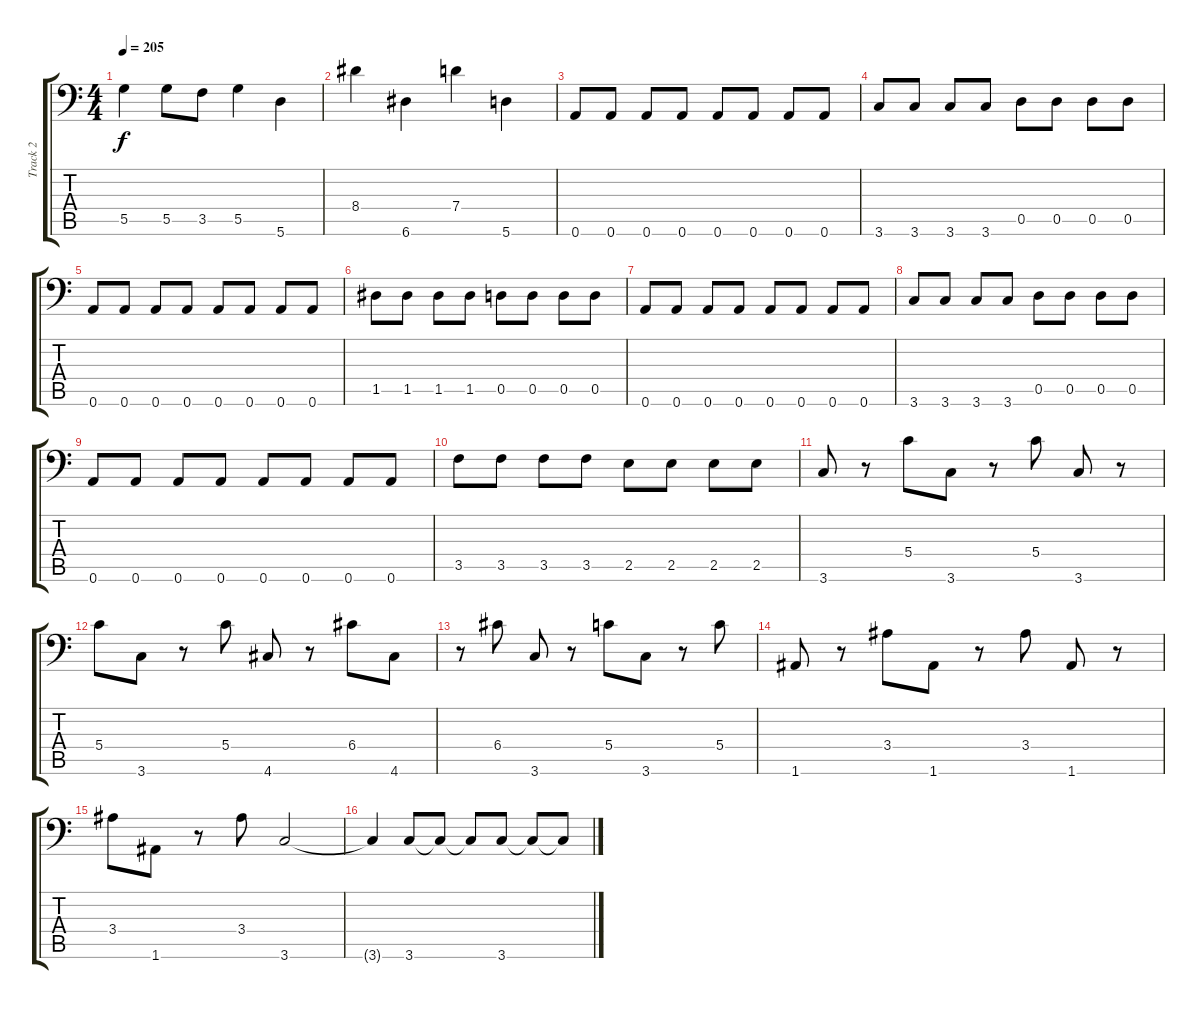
\track ("Track 2" "Track 2") {instrument electricbasspick}
\staff {score tabs}
\tuning (A3 E3 C3 G2 D2 A1) {hide}
\ts (4 4)
\tempo 205
\clef f4
\ks c
5.5.4{dy f} 5.5.8 3.5.8 5.5.4 5.6.4 |
8.4.4 6.6.4 7.4.4 5.6.4 |
0.6.8 0.6.8 0.6.8 0.6.8 0.6.8 0.6.8 0.6.8 0.6.8 |
3.6.8 3.6.8 3.6.8 3.6.8 0.5.8 0.5.8 0.5.8 0.5.8 |
0.6.8 0.6.8 0.6.8 0.6.8 0.6.8 0.6.8 0.6.8 0.6.8 |
1.5.8 1.5.8 1.5.8 1.5.8 0.5.8 0.5.8 0.5.8 0.5.8 |
0.6.8 0.6.8 0.6.8 0.6.8 0.6.8 0.6.8 0.6.8 0.6.8 |
3.6.8 3.6.8 3.6.8 3.6.8 0.5.8 0.5.8 0.5.8 0.5.8 |
0.6.8 0.6.8 0.6.8 0.6.8 0.6.8 0.6.8 0.6.8 0.6.8 |
3.5.8 3.5.8 3.5.8 3.5.8 2.5.8 2.5.8 2.5.8 2.5.8 |
3.6.8 r.8 5.4.8 3.6.8 r.8 5.4.8 3.6.8 r.8 |
5.4.8 3.6.8 r.8 5.4.8 4.6.8 r.8 6.4.8 4.6.8 |
r.8 6.4.8 3.6.8 r.8 5.4.8 3.6.8 r.8 5.4.8 |
1.6.8 r.8 3.4.8 1.6.8 r.8 3.4.8 1.6.8 r.8 |
3.4.8 1.6.8 r.8 3.4.8 3.6.2 |
3.6{t}.4 3.6.8 3.6{t}.8 3.6{t}.8 3.6.8 3.6{t}.8 3.6{t}.8
